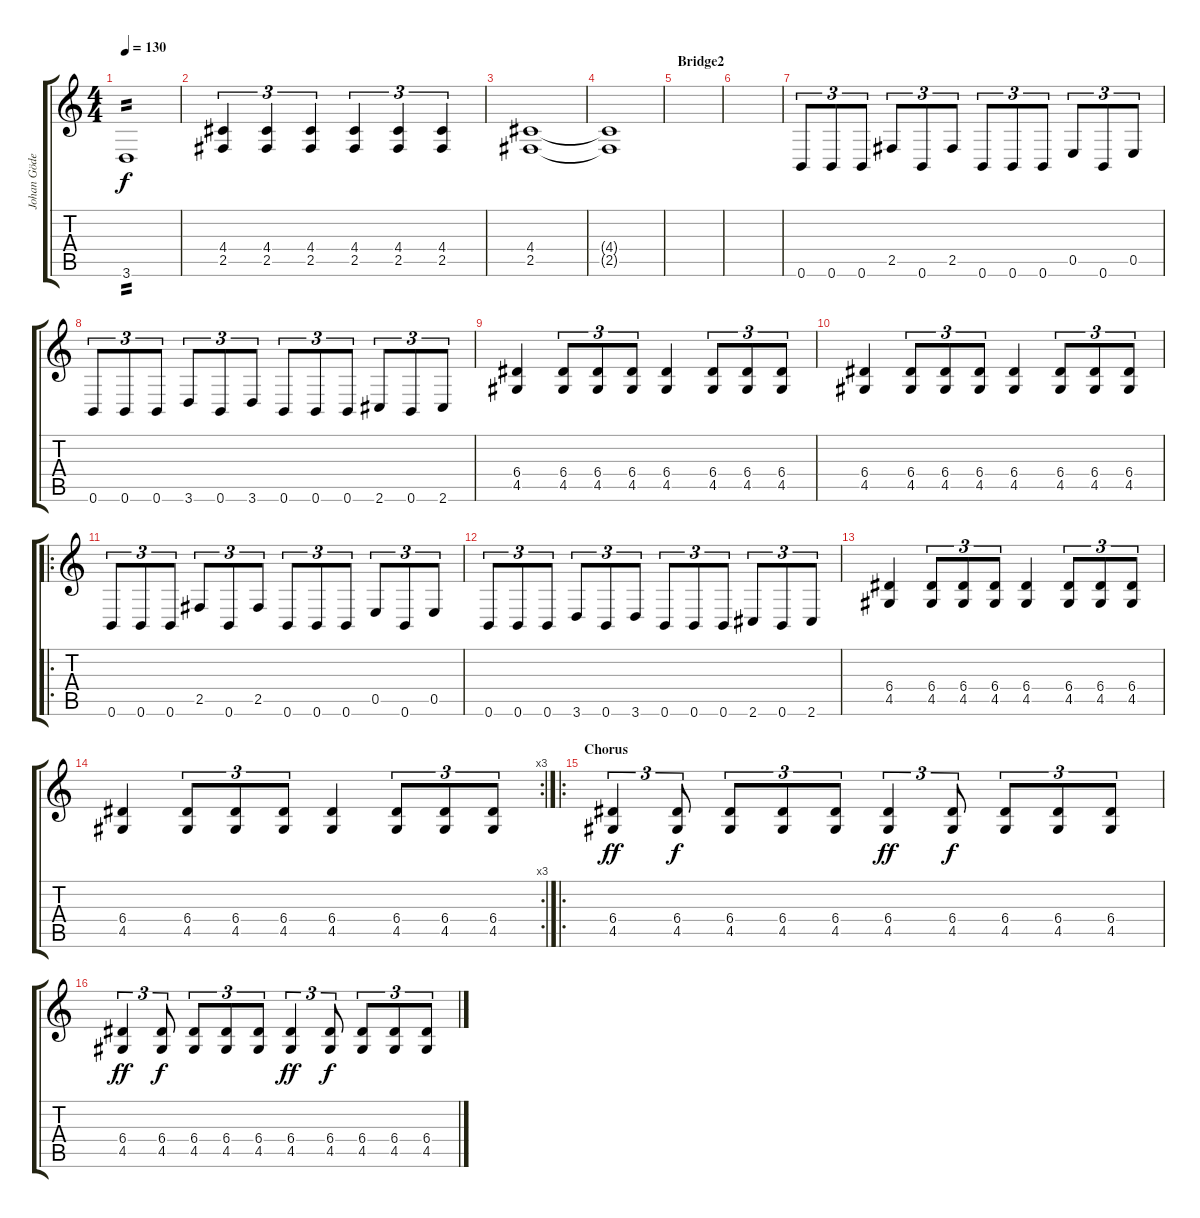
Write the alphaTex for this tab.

\track ("Johan Göderberg" "Johan Göde") {instrument distortionguitar}
\staff {score tabs}
\tuning (B3 G3 D3 A2 E2 B1) {hide}
\ts (4 4)
\tempo 130
\clef g2
\ks c
3.6.1{tp 2 dy f} |
(4.4 2.5).4{tu (3 2)} (4.4 2.5).4{tu (3 2)} (4.4 2.5).4{tu (3 2)} (4.4 2.5).4{tu (3 2)} (4.4 2.5).4{tu (3 2)} (4.4 2.5).4{tu (3 2)} |
(4.4 2.5).1 |
(4.4{t} 2.5{t}).1 |
\section ("" "Bridge2")
|
|
0.6.8{tu (3 2)} 0.6.8{tu (3 2)} 0.6.8{tu (3 2)} 2.5.8{tu (3 2)} 0.6.8{tu (3 2)} 2.5.8{tu (3 2)} 0.6.8{tu (3 2)} 0.6.8{tu (3 2)} 0.6.8{tu (3 2)} 0.5.8{tu (3 2)} 0.6.8{tu (3 2)} 0.5.8{tu (3 2)} |
0.6.8{tu (3 2)} 0.6.8{tu (3 2)} 0.6.8{tu (3 2)} 3.6.8{tu (3 2)} 0.6.8{tu (3 2)} 3.6.8{tu (3 2)} 0.6.8{tu (3 2)} 0.6.8{tu (3 2)} 0.6.8{tu (3 2)} 2.6.8{tu (3 2)} 0.6.8{tu (3 2)} 2.6.8{tu (3 2)} |
(6.4 4.5).4 (6.4 4.5).8{tu (3 2)} (6.4 4.5).8{tu (3 2)} (6.4 4.5).8{tu (3 2)} (6.4 4.5).4 (6.4 4.5).8{tu (3 2)} (6.4 4.5).8{tu (3 2)} (6.4 4.5).8{tu (3 2)} |
(6.4 4.5).4 (6.4 4.5).8{tu (3 2)} (6.4 4.5).8{tu (3 2)} (6.4 4.5).8{tu (3 2)} (6.4 4.5).4 (6.4 4.5).8{tu (3 2)} (6.4 4.5).8{tu (3 2)} (6.4 4.5).8{tu (3 2)} |
\ro
0.6.8{tu (3 2)} 0.6.8{tu (3 2)} 0.6.8{tu (3 2)} 2.5.8{tu (3 2)} 0.6.8{tu (3 2)} 2.5.8{tu (3 2)} 0.6.8{tu (3 2)} 0.6.8{tu (3 2)} 0.6.8{tu (3 2)} 0.5.8{tu (3 2)} 0.6.8{tu (3 2)} 0.5.8{tu (3 2)} |
0.6.8{tu (3 2)} 0.6.8{tu (3 2)} 0.6.8{tu (3 2)} 3.6.8{tu (3 2)} 0.6.8{tu (3 2)} 3.6.8{tu (3 2)} 0.6.8{tu (3 2)} 0.6.8{tu (3 2)} 0.6.8{tu (3 2)} 2.6.8{tu (3 2)} 0.6.8{tu (3 2)} 2.6.8{tu (3 2)} |
(6.4 4.5).4 (6.4 4.5).8{tu (3 2)} (6.4 4.5).8{tu (3 2)} (6.4 4.5).8{tu (3 2)} (6.4 4.5).4 (6.4 4.5).8{tu (3 2)} (6.4 4.5).8{tu (3 2)} (6.4 4.5).8{tu (3 2)} |
\rc 3
(6.4 4.5).4 (6.4 4.5).8{tu (3 2)} (6.4 4.5).8{tu (3 2)} (6.4 4.5).8{tu (3 2)} (6.4 4.5).4 (6.4 4.5).8{tu (3 2)} (6.4 4.5).8{tu (3 2)} (6.4 4.5).8{tu (3 2)} |
\ro
\section ("" "Chorus")
(6.4 4.5).4{tu (3 2) dy ff} (6.4 4.5).8{tu (3 2) dy f} (6.4 4.5).8{tu (3 2)} (6.4 4.5).8{tu (3 2)} (6.4 4.5).8{tu (3 2)} (6.4 4.5).4{tu (3 2) dy ff} (6.4 4.5).8{tu (3 2) dy f} (6.4 4.5).8{tu (3 2)} (6.4 4.5).8{tu (3 2)} (6.4 4.5).8{tu (3 2)} |
(6.4 4.5).4{tu (3 2) dy ff} (6.4 4.5).8{tu (3 2) dy f} (6.4 4.5).8{tu (3 2)} (6.4 4.5).8{tu (3 2)} (6.4 4.5).8{tu (3 2)} (6.4 4.5).4{tu (3 2) dy ff} (6.4 4.5).8{tu (3 2) dy f} (6.4 4.5).8{tu (3 2)} (6.4 4.5).8{tu (3 2)} (6.4 4.5).8{tu (3 2)}
